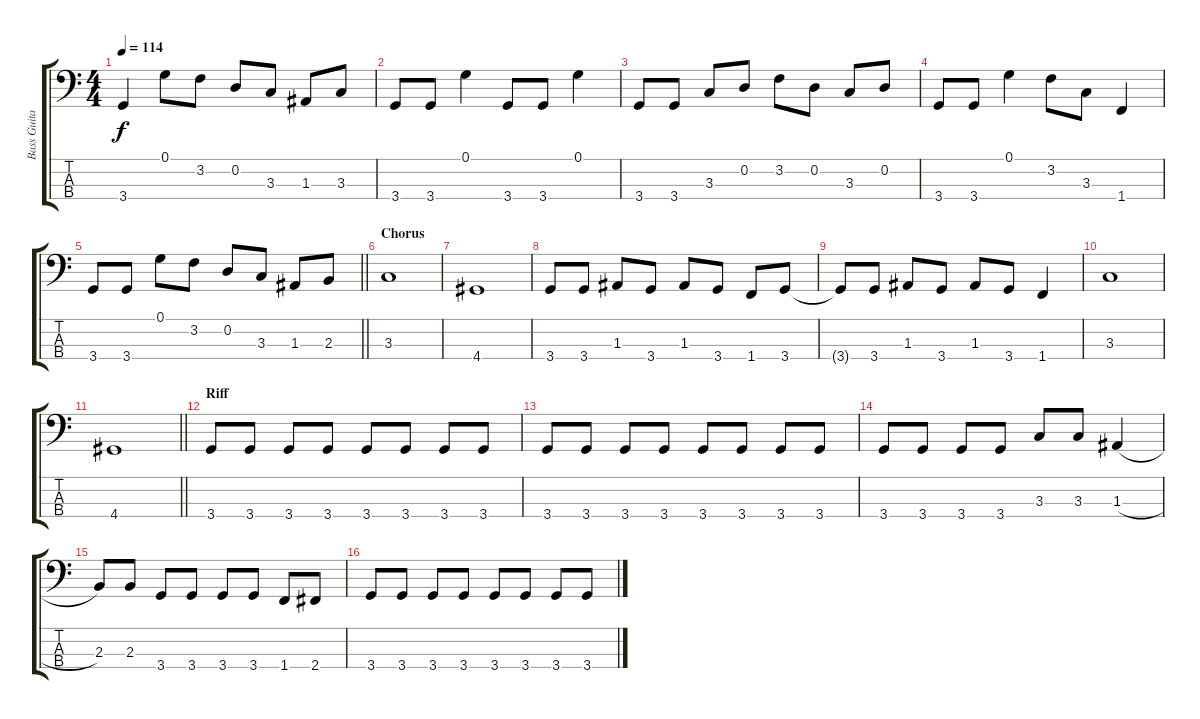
\track ("Bass Guitar" "Bass Guita") {instrument electricbasspick}
\staff {score tabs}
\tuning (G2 D2 A1 E1) {hide}
\ts (4 4)
\tempo 114
\clef f4
\ks c
3.4.4{dy f} 0.1.8 3.2.8 0.2.8 3.3.8 1.3.8 3.3.8 |
3.4.8 3.4.8 0.1.4 3.4.8 3.4.8 0.1.4 |
3.4.8 3.4.8 3.3.8 0.2.8 3.2.8 0.2.8 3.3.8 0.2.8 |
3.4.8 3.4.8 0.1.4 3.2.8 3.3.8 1.4.4 |
\barLineRight lightlight
3.4.8 3.4.8 0.1.8 3.2.8 0.2.8 3.3.8 1.3.8 2.3.8 |
\section ("" "Chorus")
3.3.1 |
4.4.1 |
3.4.8 3.4.8 1.3.8 3.4.8 1.3.8 3.4.8 1.4.8 3.4.8 |
3.4{t}.8 3.4.8 1.3.8 3.4.8 1.3.8 3.4.8 1.4.4 |
3.3.1 |
\barLineRight lightlight
4.4.1 |
\section ("" "Riff")
3.4.8 3.4.8 3.4.8 3.4.8 3.4.8 3.4.8 3.4.8 3.4.8 |
3.4.8 3.4.8 3.4.8 3.4.8 3.4.8 3.4.8 3.4.8 3.4.8 |
3.4.8 3.4.8 3.4.8 3.4.8 3.3.8 3.3.8 1.3{h}.4 |
2.3.8 2.3.8 3.4.8 3.4.8 3.4.8 3.4.8 1.4.8 2.4.8 |
3.4.8 3.4.8 3.4.8 3.4.8 3.4.8 3.4.8 3.4.8 3.4.8
